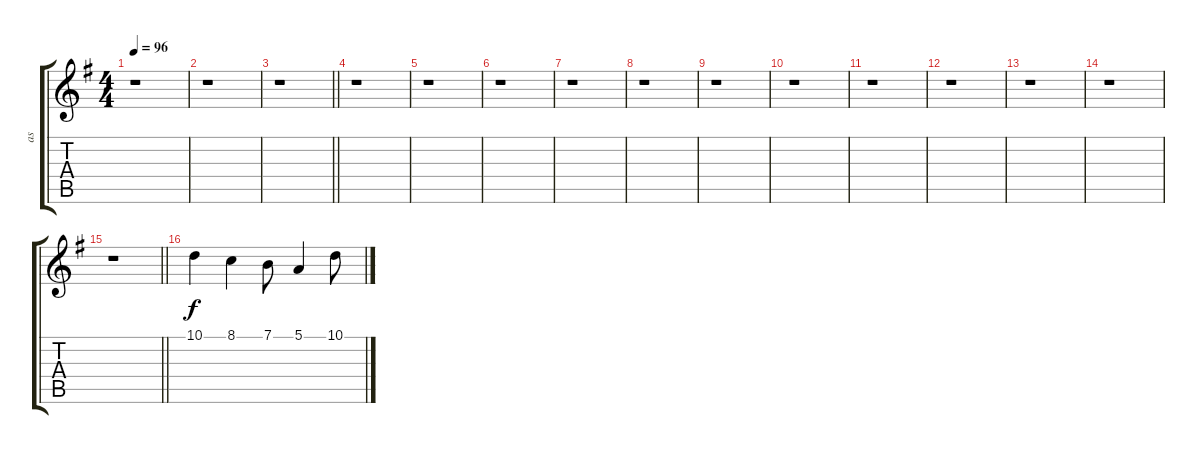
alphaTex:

\track ("ass(1)" "as") {instrument synthbrass1}
\staff {score tabs}
\tuning (E4 B3 G3 D3 A2 E2) {hide}
\ts (4 4)
\tempo 96
\clef g2
\ks g
r.1{dy f} |
r.1 |
\barLineRight lightlight
r.1 |
r.1 |
r.1 |
r.1 |
r.1 |
r.1 |
r.1 |
r.1 |
r.1 |
r.1 |
r.1 |
r.1 |
\barLineRight lightlight
r.1 |
10.1.4 8.1.4 7.1.8 5.1.4 10.1.8
